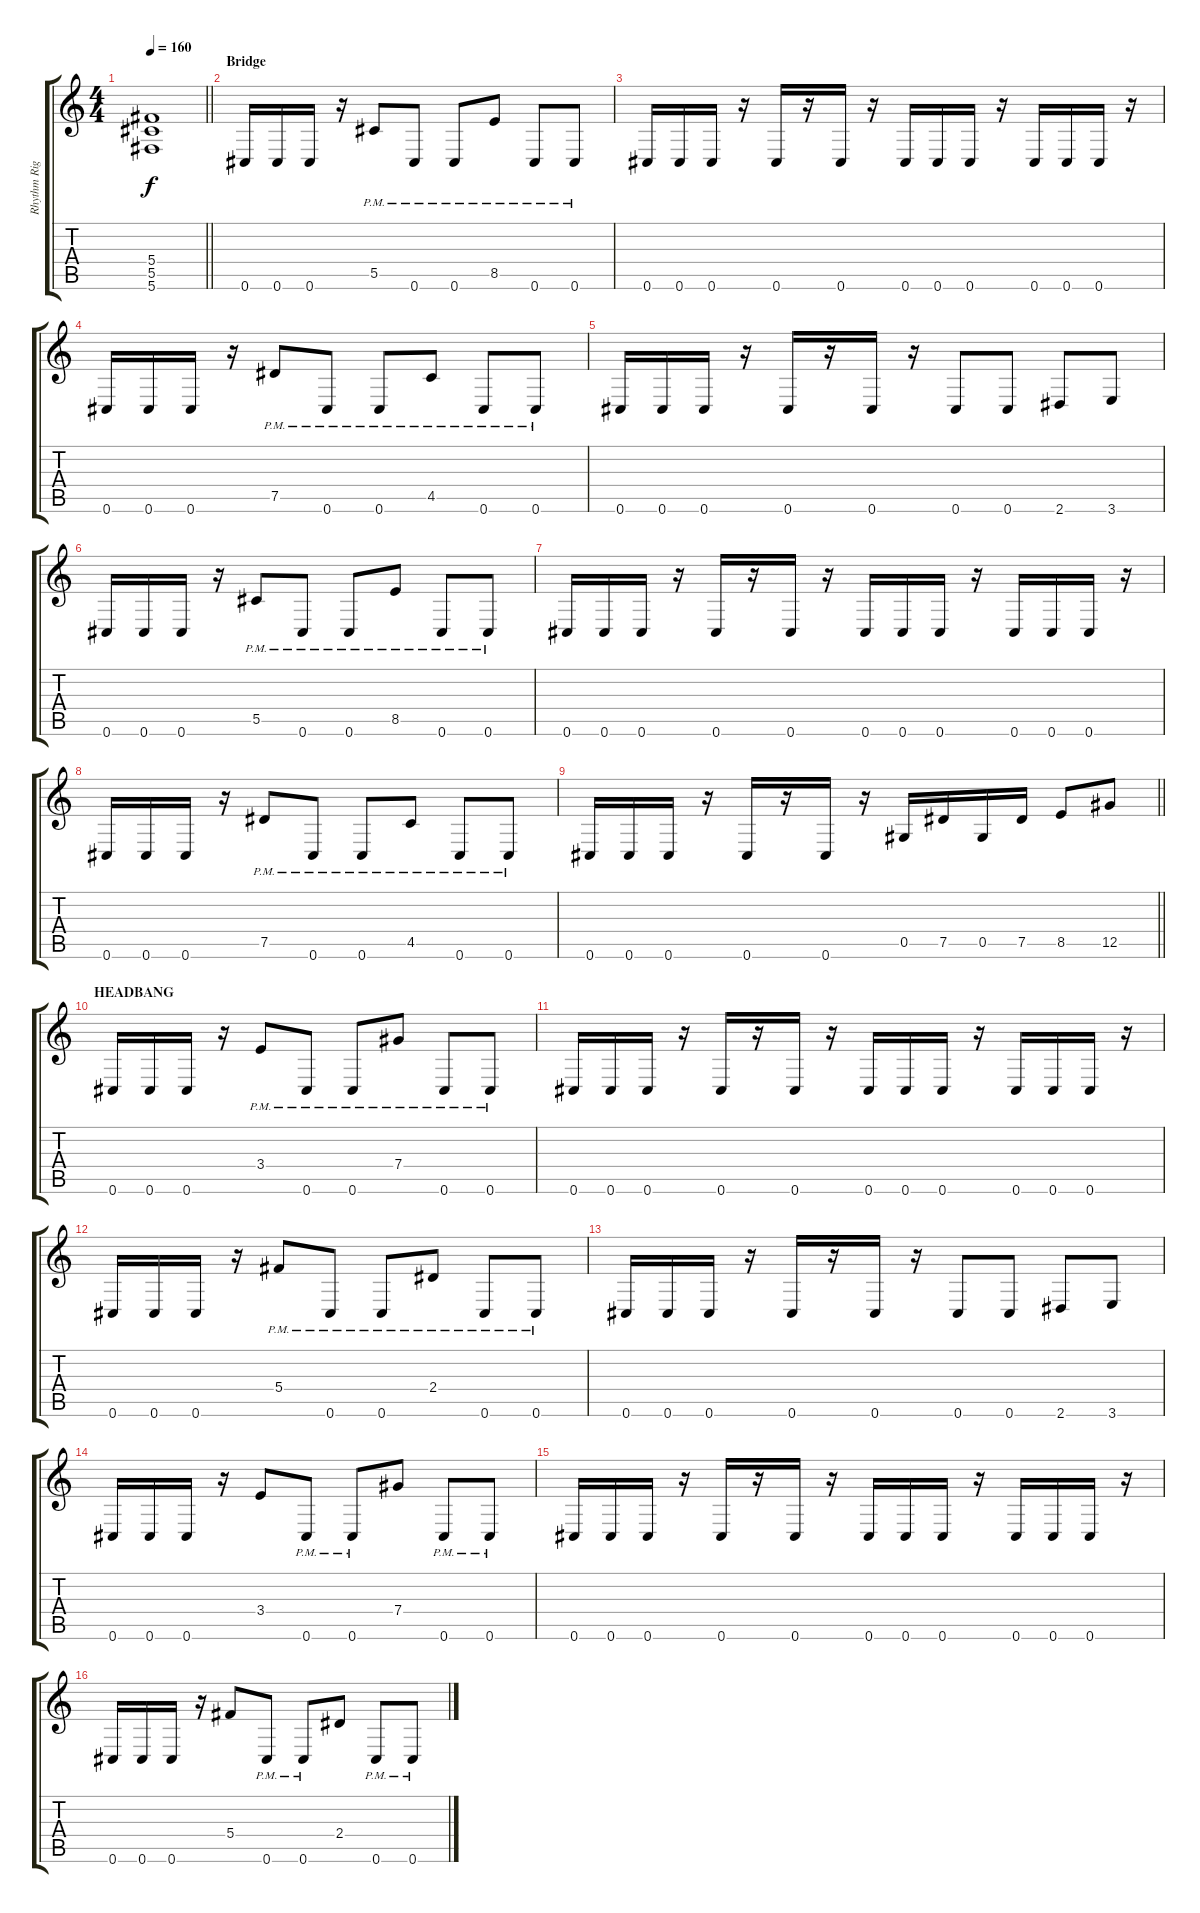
\track ("Rhythm Right" "Rhythm Rig") {instrument distortionguitar}
\staff {score tabs}
\tuning (Eb4 Bb3 Gb3 Db3 Ab2 Db2) {hide}
\ts (4 4)
\tempo 160
\clef g2
\barLineRight lightlight
\ks c
(5.4{t} 5.5{t} 5.6{t}).1{dy f} |
\section ("" "Bridge")
0.6.16 0.6.16 0.6.16 r.16 5.5{pm}.8 0.6{pm}.8 0.6{pm}.8 8.5{pm}.8 0.6{pm}.8 0.6{pm}.8 |
0.6.16 0.6.16 0.6.16 r.16 0.6.16 r.16 0.6.16 r.16 0.6.16 0.6.16 0.6.16 r.16 0.6.16 0.6.16 0.6.16 r.16 |
0.6.16 0.6.16 0.6.16 r.16 7.5{pm}.8 0.6{pm}.8 0.6{pm}.8 4.5{pm}.8 0.6{pm}.8 0.6{pm}.8 |
0.6.16 0.6.16 0.6.16 r.16 0.6.16 r.16 0.6.16 r.16 0.6.8 0.6.8 2.6.8 3.6.8 |
0.6.16 0.6.16 0.6.16 r.16 5.5{pm}.8 0.6{pm}.8 0.6{pm}.8 8.5{pm}.8 0.6{pm}.8 0.6{pm}.8 |
0.6.16 0.6.16 0.6.16 r.16 0.6.16 r.16 0.6.16 r.16 0.6.16 0.6.16 0.6.16 r.16 0.6.16 0.6.16 0.6.16 r.16 |
0.6.16 0.6.16 0.6.16 r.16 7.5{pm}.8 0.6{pm}.8 0.6{pm}.8 4.5{pm}.8 0.6{pm}.8 0.6{pm}.8 |
\barLineRight lightlight
0.6.16 0.6.16 0.6.16 r.16 0.6.16 r.16 0.6.16 r.16 0.5.16 7.5.16 0.5.16 7.5.16 8.5.8 12.5.8 |
\section ("" "HEADBANG")
0.6.16 0.6.16 0.6.16 r.16 3.4{pm}.8 0.6{pm}.8 0.6{pm}.8 7.4{pm}.8 0.6{pm}.8 0.6{pm}.8 |
0.6.16 0.6.16 0.6.16 r.16 0.6.16 r.16 0.6.16 r.16 0.6.16 0.6.16 0.6.16 r.16 0.6.16 0.6.16 0.6.16 r.16 |
0.6.16 0.6.16 0.6.16 r.16 5.4{pm}.8 0.6{pm}.8 0.6{pm}.8 2.4{pm}.8 0.6{pm}.8 0.6{pm}.8 |
0.6.16 0.6.16 0.6.16 r.16 0.6.16 r.16 0.6.16 r.16 0.6.8 0.6.8 2.6.8 3.6.8 |
0.6.16 0.6.16 0.6.16 r.16 3.4.8 0.6{pm}.8 0.6{pm}.8 7.4.8 0.6{pm}.8 0.6{pm}.8 |
0.6.16 0.6.16 0.6.16 r.16 0.6.16 r.16 0.6.16 r.16 0.6.16 0.6.16 0.6.16 r.16 0.6.16 0.6.16 0.6.16 r.16 |
0.6.16 0.6.16 0.6.16 r.16 5.4.8 0.6{pm}.8 0.6{pm}.8 2.4.8 0.6{pm}.8 0.6{pm}.8
